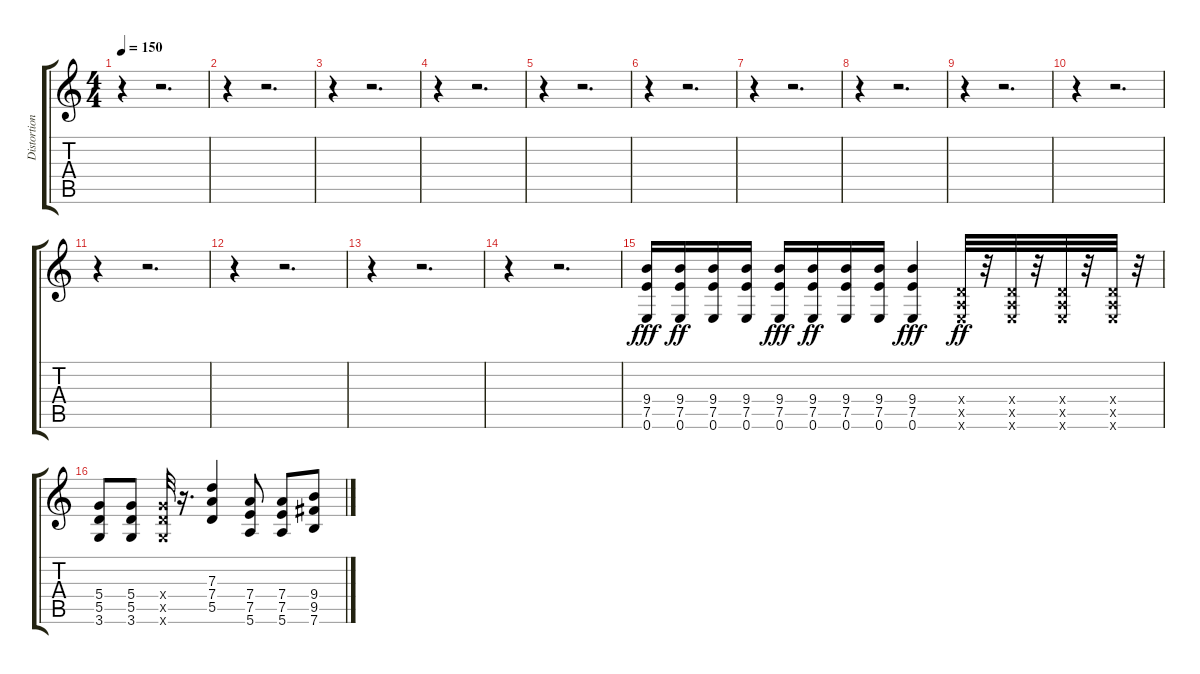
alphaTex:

\track ("Distortion Rythem Guitar" "Distortion") {instrument distortionguitar}
\staff {score tabs}
\tuning (E4 B3 G3 D3 A2 E2) {hide}
\ts (4 4)
\tempo 150
\clef g2
\ks c
r.4{dy fff} r.2{d} |
r.4 r.2{d} |
r.4 r.2{d} |
r.4 r.2{d} |
r.4 r.2{d} |
r.4 r.2{d} |
r.4 r.2{d} |
r.4 r.2{d} |
r.4 r.2{d} |
r.4 r.2{d} |
r.4 r.2{d} |
r.4 r.2{d} |
r.4 r.2{d} |
r.4 r.2{d} |
(9.4 7.5 0.6).16 (9.4 7.5 0.6).16{dy ff} (9.4 7.5 0.6).16 (9.4 7.5 0.6).16 (9.4 7.5 0.6).16{dy fff} (9.4 7.5 0.6).16{dy ff} (9.4 7.5 0.6).16 (9.4 7.5 0.6).16 (9.4 7.5 0.6).4{dy fff} (0.4{x} 0.5{x} 0.6{x}).32{dy ff} r.32 (0.4{x} 0.5{x} 0.6{x}).32 r.32 (0.4{x} 0.5{x} 0.6{x}).32 r.32 (0.4{x} 0.5{x} 0.6{x}).32 r.32 |
(5.4 5.5 3.6).8 (5.4 5.5 3.6).8 (5.4{x} 5.5{x} 3.6{x}).32 r.16{d} (7.3 7.4 5.5).4 (7.4 7.5 5.6).8 (7.4 7.5 5.6).8 (9.4 9.5 7.6).8
